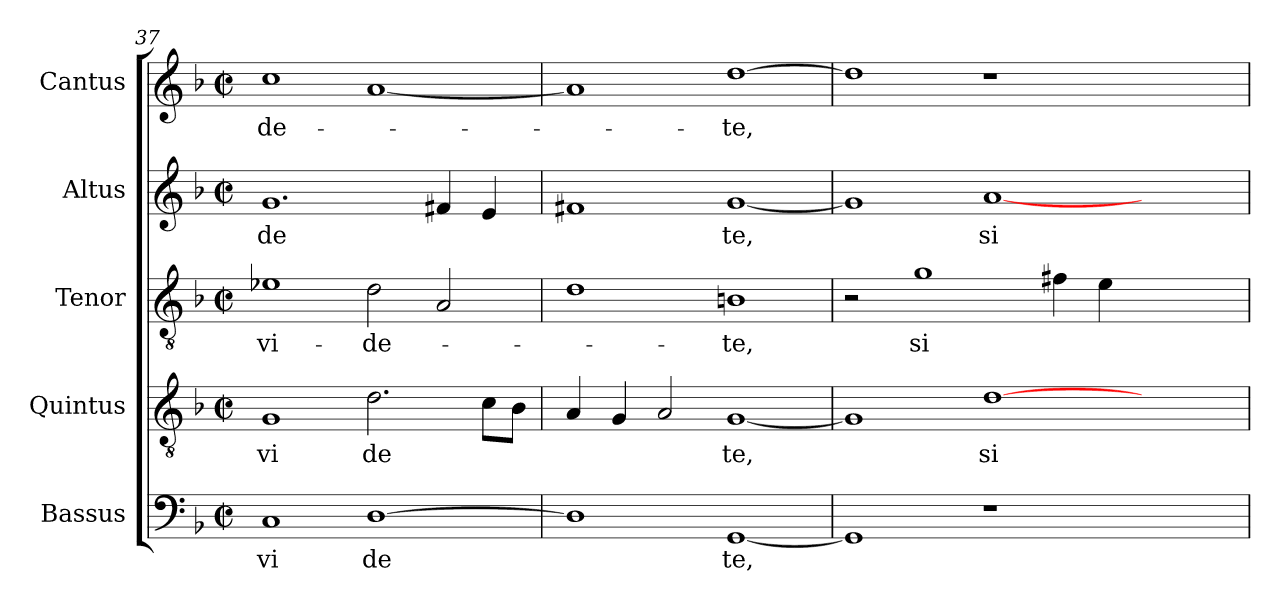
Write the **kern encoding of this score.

**kern	**text	**kern	**text	**kern	**text	**kern	**text	**kern	**text
*part5	*part5	*part4	*part4	*part3	*part3	*part2	*part2	*part1	*part1
*staff5	*staff5	*staff4	*staff4	*staff3	*staff3	*staff2	*staff2	*staff1	*staff1
*I"Bassus	*	*I"Quintus	*	*I"Tenor	*	*I"Altus	*	*I"Cantus	*
*clefF4	*	*clefGv2	*	*clefGv2	*	*clefG2	*	*clefG2	*
*k[b-]	*	*k[b-]	*	*k[b-]	*	*k[b-]	*	*k[b-]	*
*F:	*	*F:	*	*F:	*	*F:	*	*F:	*
*M2/2	*	*M2/2	*	*M2/2	*	*M2/2	*	*M2/2	*
*met(c|)	*	*met(c|)	*	*met(c|)	*	*met(c|)	*	*met(c|)	*
=37	=37	=37	=37	=37	=37	=37	=37	=37	=37
!	!LO:LY:b:cj	!	!LO:LY:b:cj	!	!LO:LY:b:cj	!	!LO:LY:b:cj	!	!LO:LY:b:cj
1C	vi	1G	vi	1e-X	vi-	1.g	de	1cc	-de-
!	!LO:LY:b:cj	!	!LO:LY:b:cj	!	!LO:LY:b:cj	!	!	!	!
[>1D	de	2.d\	de	2d\	-de-	.	.	[<1a	.
.	.	.	.	2A/	.	4f#X/	.	.	.
.	.	8c\L	.	.	.	4e/	.	.	.
.	.	8B-\J	.	.	.	.	.	.	.
=38	=38	=38	=38	=38	=38	=38	=38	=38	=38
1D]	.	4A/	.	1d	.	1f#X	.	1a]	.
.	.	4G/	.	.	.	.	.	.	.
.	.	2A/	.	.	.	.	.	.	.
!	!LO:LY:b:cj	!	!LO:LY:b:cj	!	!LO:LY:b:cj	!	!LO:LY:b:cj	!	!LO:LY:b:cj
[<1GG	te,	[<1G	te,	1Bn	-te,	[<1g	te,	[>1dd	-te,
=39	=39	=39	=39	=39	=39	=39	=39	=39	=39
1GG]	.	1G]	.	2r	.	1g]	.	1dd]	.
!	!	!	!	!	!LO:LY:b:cj	!	!	!	!
.	.	.	.	1g	si	.	.	.	.
!LO:N:vis=1	!	!	!LO:LY:b:cj	!	!	!	!LO:LY:b:cj	!LO:N:vis=1	!
0r	.	[>1d	si	.	.	[<1a	si	0r	.
.	.	.	.	4f#X\	.	.	.	.	.
.	.	.	.	4e\	.	.	.	.	.
.	.	1ryy	.	1ryy	.	1ryy	.	.	.
=	=	=	=	=	=	=	=	=	=
*-	*-	*-	*-	*-	*-	*-	*-	*-	*-
